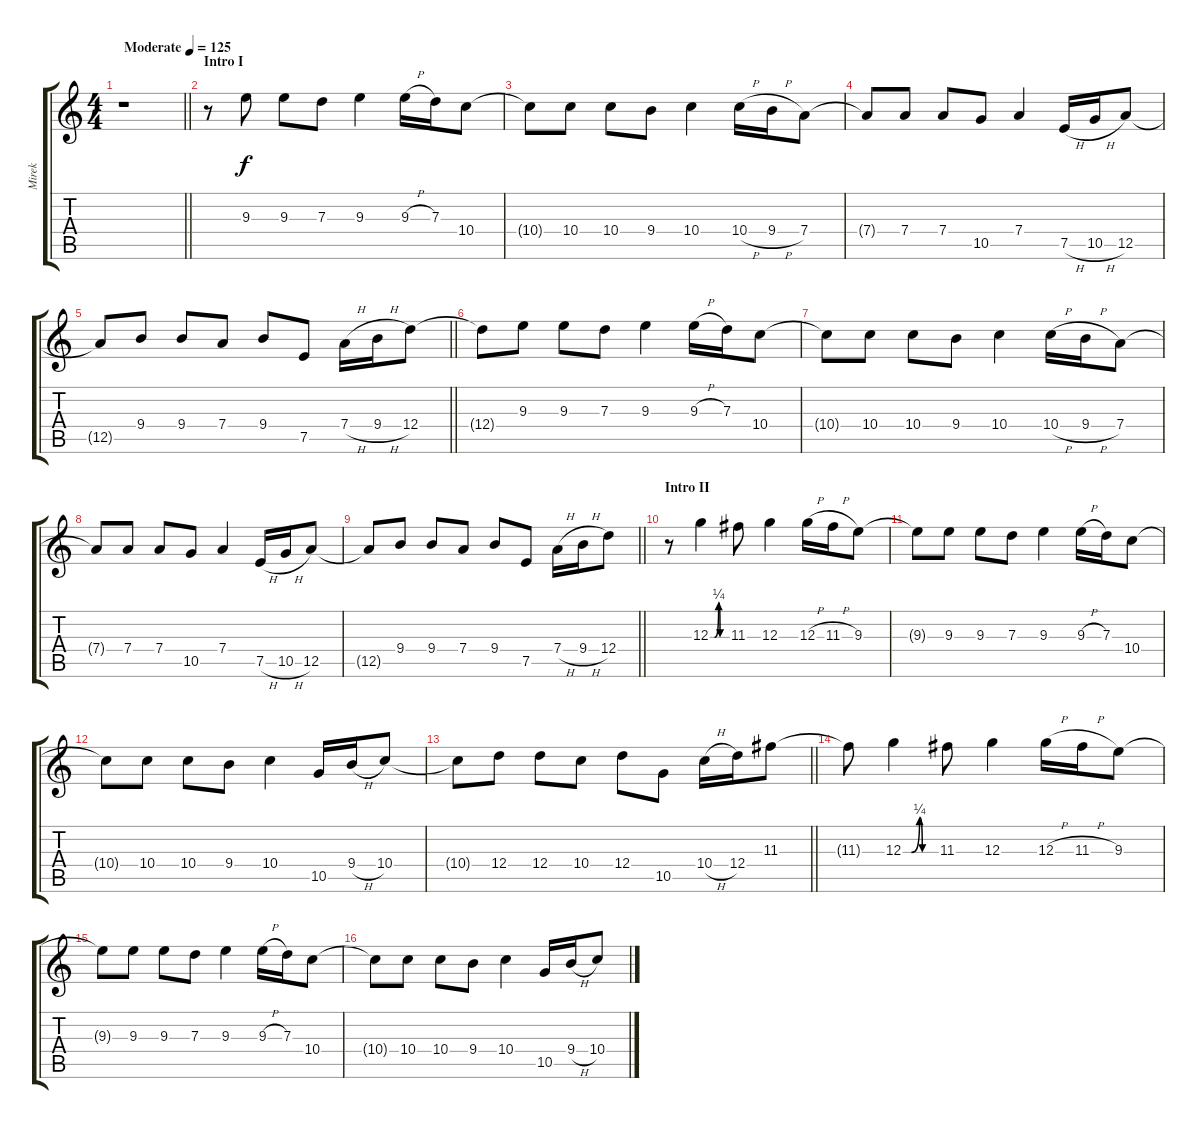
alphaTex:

\track ("Mirek" "Mirek") {instrument distortionguitar}
\staff {score tabs}
\tuning (E4 B3 G3 D3 A2 E2) {hide}
\ts (4 4)
\tempo (125 "Moderate")
\clef g2
\barLineRight lightlight
\ks c
r.1{dy f instrument distortionguitar} |
\section ("" "Intro I")
r.8 9.3.8 9.3.8 7.3.8 9.3.4 9.3{h}.16 7.3.16 10.4.8 |
10.4{t}.8 10.4.8 10.4.8 9.4.8 10.4.4 10.4{h}.16 9.4{h}.16 7.4.8 |
7.4{t}.8 7.4.8 7.4.8 10.5.8 7.4.4 7.5{h}.16 10.5{h}.16 12.5.8 |
\barLineRight lightlight
12.5{t}.8 9.4.8 9.4.8 7.4.8 9.4.8 7.5.8 7.4{h}.16 9.4{h}.16 12.4.8 |
12.4{t}.8 9.3.8 9.3.8 7.3.8 9.3.4 9.3{h}.16 7.3.16 10.4.8 |
10.4{t}.8 10.4.8 10.4.8 9.4.8 10.4.4 10.4{h}.16 9.4{h}.16 7.4.8 |
7.4{t}.8 7.4.8 7.4.8 10.5.8 7.4.4 7.5{h}.16 10.5{h}.16 12.5.8 |
\barLineRight lightlight
12.5{t}.8 9.4.8 9.4.8 7.4.8 9.4.8 7.5.8 7.4{h}.16 9.4{h}.16 12.4.8 |
\section ("" "Intro II")
r.8 12.3{be (custom 0 0 15 0 30 1 35 0 60 0)}.4 11.3.8 12.3.4 12.3{h}.16 11.3{h}.16 9.3.8 |
9.3{t}.8 9.3.8 9.3.8 7.3.8 9.3.4 9.3{h}.16 7.3.16 10.4.8 |
10.4{t}.8 10.4.8 10.4.8 9.4.8 10.4.4 10.5.16 9.4{h}.16 10.4.8 |
\barLineRight lightlight
10.4{t}.8 12.4.8 12.4.8 10.4.8 12.4.8 10.5.8 10.4{h}.16 12.4.16 11.3.8 |
11.3{t}.8 12.3{be (custom 0 0 15 0 30 1 35 0 60 0)}.4 11.3.8 12.3.4 12.3{h}.16 11.3{h}.16 9.3.8 |
9.3{t}.8 9.3.8 9.3.8 7.3.8 9.3.4 9.3{h}.16 7.3.16 10.4.8 |
10.4{t}.8 10.4.8 10.4.8 9.4.8 10.4.4 10.5.16 9.4{h}.16 10.4.8
